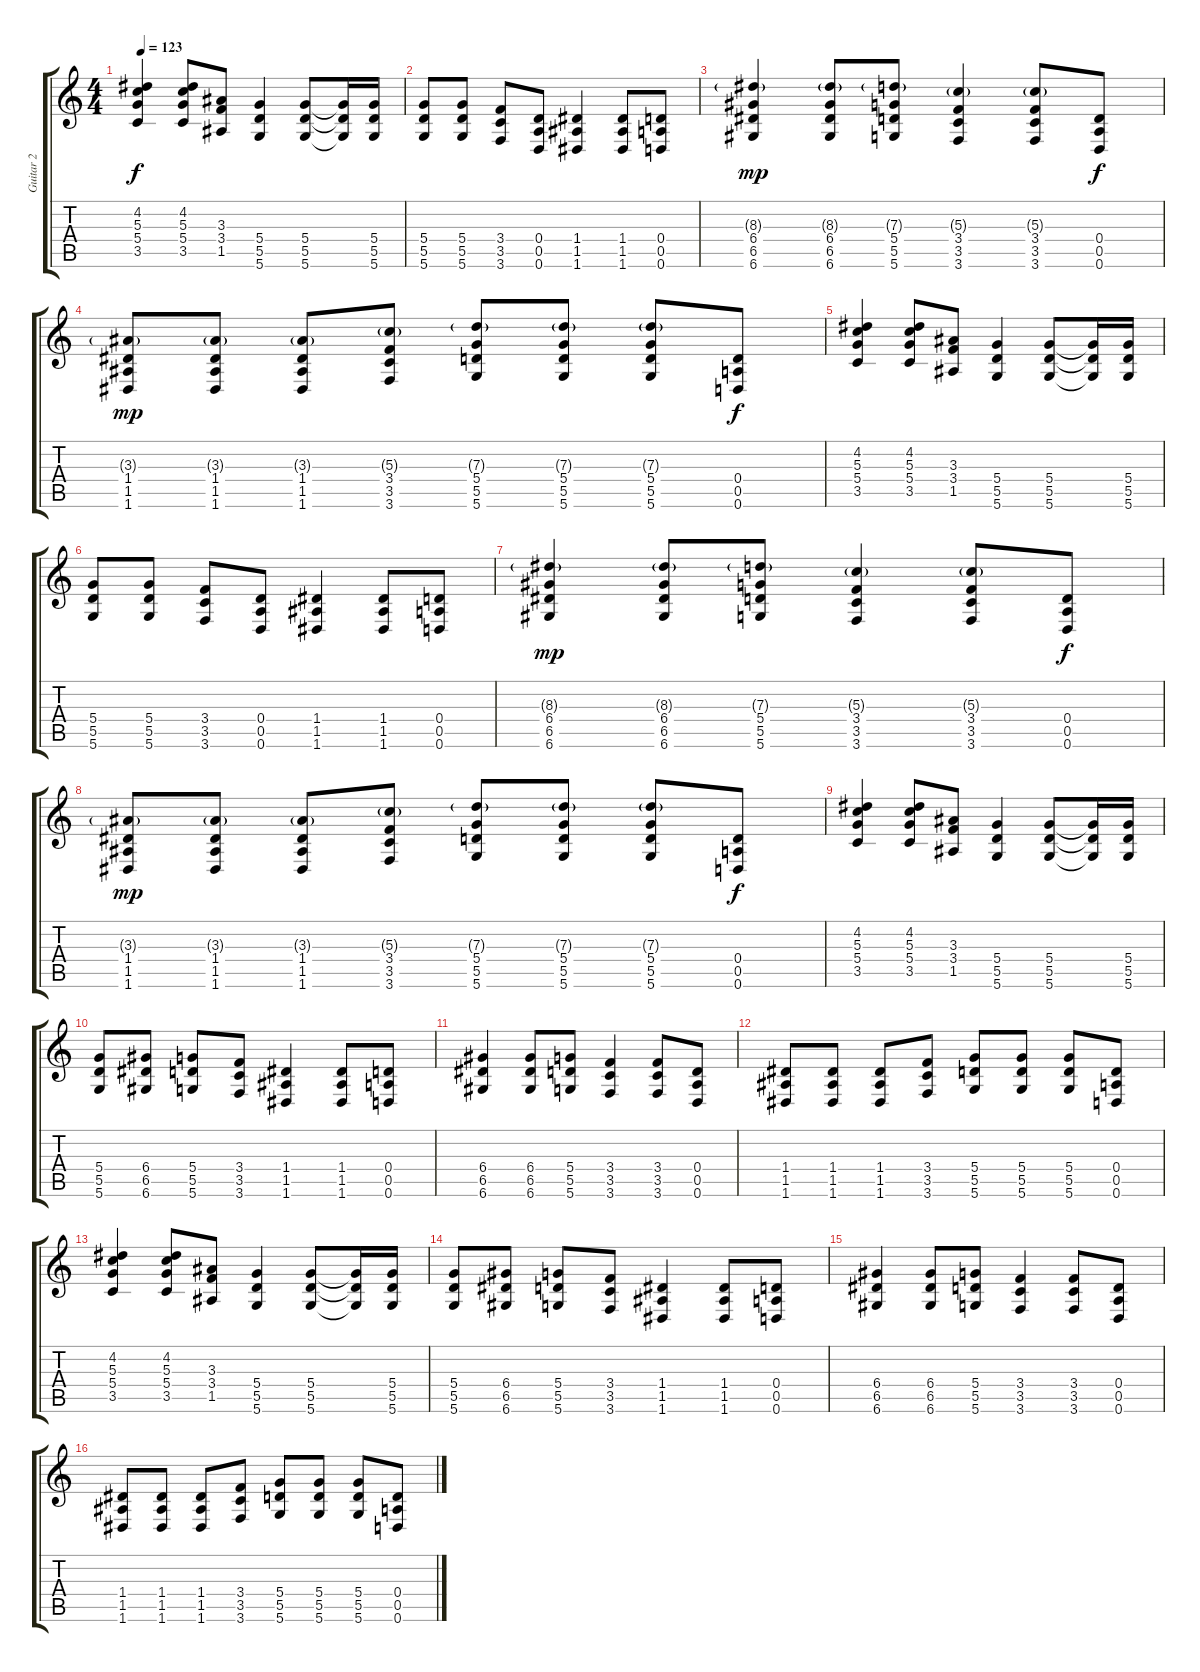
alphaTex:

\track ("Guitar 2" "Guitar 2") {instrument distortionguitar}
\staff {score tabs}
\tuning (E4 B3 G3 D3 A2 D2) {hide}
\ts (4 4)
\tempo 123
\clef g2
\ks c
(4.2 5.3 5.4 3.5).4{dy f} (4.2 5.3 5.4 3.5).8 (3.3 3.4 1.5).8 (5.4 5.5 5.6).4 (5.4 5.5 5.6).8 (5.4{t} 5.5{t} 5.6{t}).16 (5.4 5.5 5.6).16 |
(5.4 5.5 5.6).8 (5.4 5.5 5.6).8 (3.4 3.5 3.6).8 (0.4 0.5 0.6).8 (1.4 1.5 1.6).4 (1.4 1.5 1.6).8 (0.4 0.5 0.6).8 |
(8.3{g} 6.4 6.5 6.6).4{dy mp} (8.3{g} 6.4 6.5 6.6).8 (7.3{g} 5.4 5.5 5.6).8 (5.3{g} 3.4 3.5 3.6).4 (5.3{g} 3.4 3.5 3.6).8 (0.4 0.5 0.6).8{dy f} |
(3.3{g} 1.4 1.5 1.6).8{dy mp} (3.3{g} 1.4 1.5 1.6).8 (3.3{g} 1.4 1.5 1.6).8 (5.3{g} 3.4 3.5 3.6).8 (7.3{g} 5.4 5.5 5.6).8 (7.3{g} 5.4 5.5 5.6).8 (7.3{g} 5.4 5.5 5.6).8 (0.4 0.5 0.6).8{dy f} |
(4.2 5.3 5.4 3.5).4 (4.2 5.3 5.4 3.5).8 (3.3 3.4 1.5).8 (5.4 5.5 5.6).4 (5.4 5.5 5.6).8 (5.4{t} 5.5{t} 5.6{t}).16 (5.4 5.5 5.6).16 |
(5.4 5.5 5.6).8 (5.4 5.5 5.6).8 (3.4 3.5 3.6).8 (0.4 0.5 0.6).8 (1.4 1.5 1.6).4 (1.4 1.5 1.6).8 (0.4 0.5 0.6).8 |
(8.3{g} 6.4 6.5 6.6).4{dy mp} (8.3{g} 6.4 6.5 6.6).8 (7.3{g} 5.4 5.5 5.6).8 (5.3{g} 3.4 3.5 3.6).4 (5.3{g} 3.4 3.5 3.6).8 (0.4 0.5 0.6).8{dy f} |
(3.3{g} 1.4 1.5 1.6).8{dy mp} (3.3{g} 1.4 1.5 1.6).8 (3.3{g} 1.4 1.5 1.6).8 (5.3{g} 3.4 3.5 3.6).8 (7.3{g} 5.4 5.5 5.6).8 (7.3{g} 5.4 5.5 5.6).8 (7.3{g} 5.4 5.5 5.6).8 (0.4 0.5 0.6).8{dy f} |
(4.2 5.3 5.4 3.5).4 (4.2 5.3 5.4 3.5).8 (3.3 3.4 1.5).8 (5.4 5.5 5.6).4 (5.4 5.5 5.6).8 (5.4{t} 5.5{t} 5.6{t}).16 (5.4 5.5 5.6).16 |
(5.4 5.5 5.6).8 (6.4 6.5 6.6).8 (5.4 5.5 5.6).8 (3.4 3.5 3.6).8 (1.4 1.5 1.6).4 (1.4 1.5 1.6).8 (0.4 0.5 0.6).8 |
(6.4 6.5 6.6).4 (6.4 6.5 6.6).8 (5.4 5.5 5.6).8 (3.4 3.5 3.6).4 (3.4 3.5 3.6).8 (0.4 0.5 0.6).8 |
(1.4 1.5 1.6).8 (1.4 1.5 1.6).8 (1.4 1.5 1.6).8 (3.4 3.5 3.6).8 (5.4 5.5 5.6).8 (5.4 5.5 5.6).8 (5.4 5.5 5.6).8 (0.4 0.5 0.6).8 |
(4.2 5.3 5.4 3.5).4 (4.2 5.3 5.4 3.5).8 (3.3 3.4 1.5).8 (5.4 5.5 5.6).4 (5.4 5.5 5.6).8 (5.4{t} 5.5{t} 5.6{t}).16 (5.4 5.5 5.6).16 |
(5.4 5.5 5.6).8 (6.4 6.5 6.6).8 (5.4 5.5 5.6).8 (3.4 3.5 3.6).8 (1.4 1.5 1.6).4 (1.4 1.5 1.6).8 (0.4 0.5 0.6).8 |
(6.4 6.5 6.6).4 (6.4 6.5 6.6).8 (5.4 5.5 5.6).8 (3.4 3.5 3.6).4 (3.4 3.5 3.6).8 (0.4 0.5 0.6).8 |
(1.4 1.5 1.6).8 (1.4 1.5 1.6).8 (1.4 1.5 1.6).8 (3.4 3.5 3.6).8 (5.4 5.5 5.6).8 (5.4 5.5 5.6).8 (5.4 5.5 5.6).8 (0.4 0.5 0.6).8
